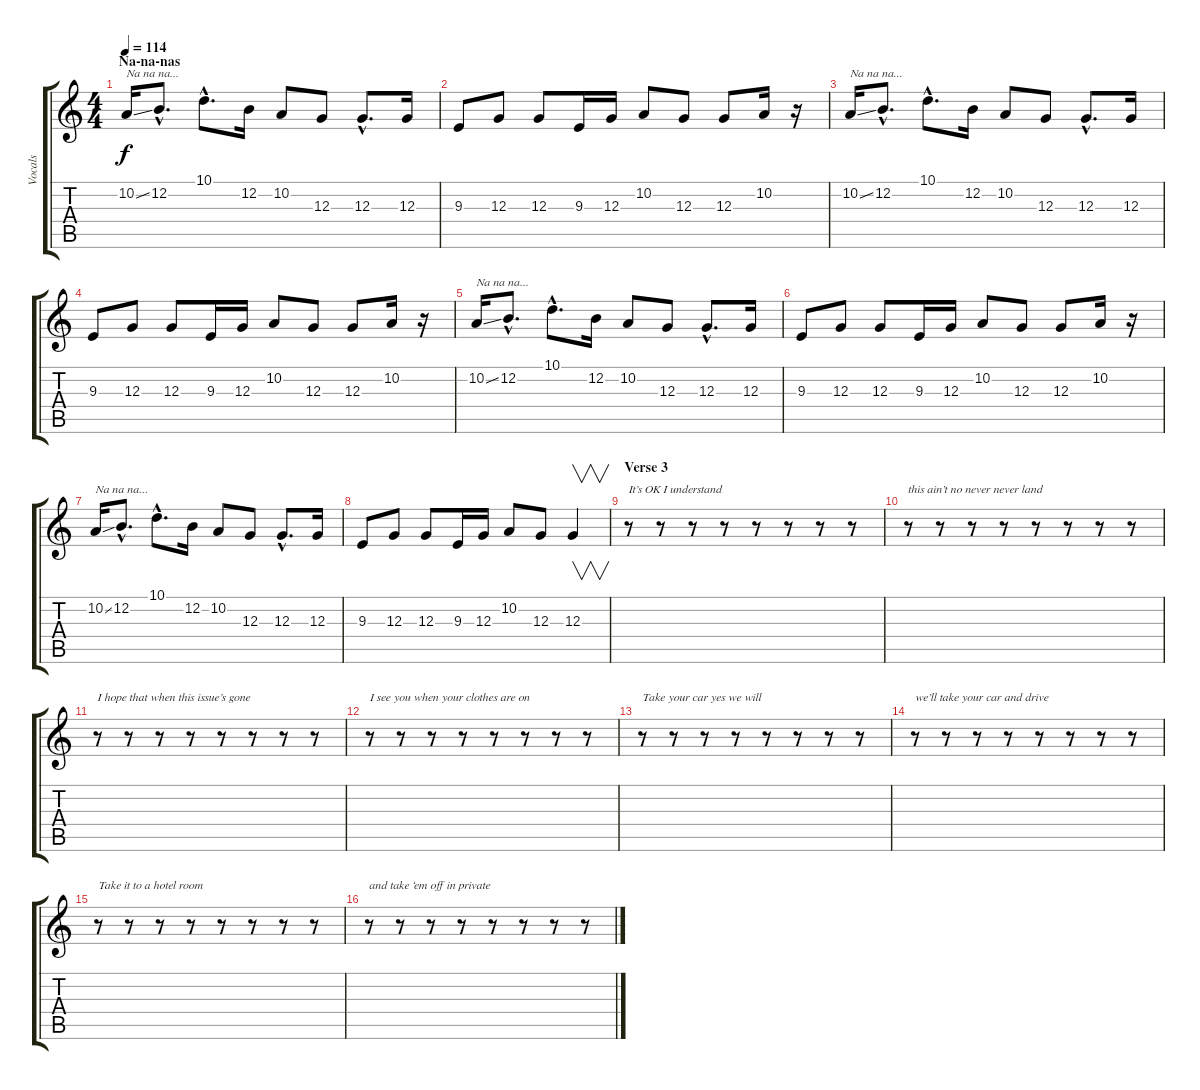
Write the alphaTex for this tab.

\track ("Vocals" "Vocals") {instrument choiraahs}
\staff {score tabs}
\tuning (E4 B3 G3 D3 A2 E2) {hide}
\ts (4 4)
\section ("" "Na-na-nas")
\tempo 114
\clef g2
\ks c
10.2{ss}.16{txt "Na na na..." dy f} 12.2{hac}.8{d} 10.1{hac}.8{d} 12.2.16 10.2.8 12.3.8 12.3{hac}.8{d} 12.3.16 |
9.3.8 12.3.8 12.3.8 9.3.16 12.3.16 10.2.8 12.3.8 12.3.8 10.2.16 r.16 |
10.2{ss}.16{txt "Na na na..."} 12.2{hac}.8{d} 10.1{hac}.8{d} 12.2.16 10.2.8 12.3.8 12.3{hac}.8{d} 12.3.16 |
9.3.8 12.3.8 12.3.8 9.3.16 12.3.16 10.2.8 12.3.8 12.3.8 10.2.16 r.16 |
10.2{ss}.16{txt "Na na na..."} 12.2{hac}.8{d} 10.1{hac}.8{d} 12.2.16 10.2.8 12.3.8 12.3{hac}.8{d} 12.3.16 |
9.3.8 12.3.8 12.3.8 9.3.16 12.3.16 10.2.8 12.3.8 12.3.8 10.2.16 r.16 |
10.2{ss}.16{txt "Na na na..."} 12.2{hac}.8{d} 10.1{hac}.8{d} 12.2.16 10.2.8 12.3.8 12.3{hac}.8{d} 12.3.16 |
9.3.8 12.3.8 12.3.8 9.3.16 12.3.16 10.2.8 12.3.8 12.3.4{v} |
\section ("" "Verse 3")
r.8{txt "It’s OK I understand"} r.8 r.8 r.8 r.8 r.8 r.8 r.8 |
r.8{txt "this ain’t no never never land"} r.8 r.8 r.8 r.8 r.8 r.8 r.8 |
r.8{txt "I hope that when this issue’s gone"} r.8 r.8 r.8 r.8 r.8 r.8 r.8 |
r.8{txt "I see you when your clothes are on"} r.8 r.8 r.8 r.8 r.8 r.8 r.8 |
r.8{txt "Take your car yes we will"} r.8 r.8 r.8 r.8 r.8 r.8 r.8 |
r.8{txt "we’ll take your car and drive"} r.8 r.8 r.8 r.8 r.8 r.8 r.8 |
r.8{txt "Take it to a hotel room"} r.8 r.8 r.8 r.8 r.8 r.8 r.8 |
r.8{txt "and take ‘em off in private"} r.8 r.8 r.8 r.8 r.8 r.8 r.8
